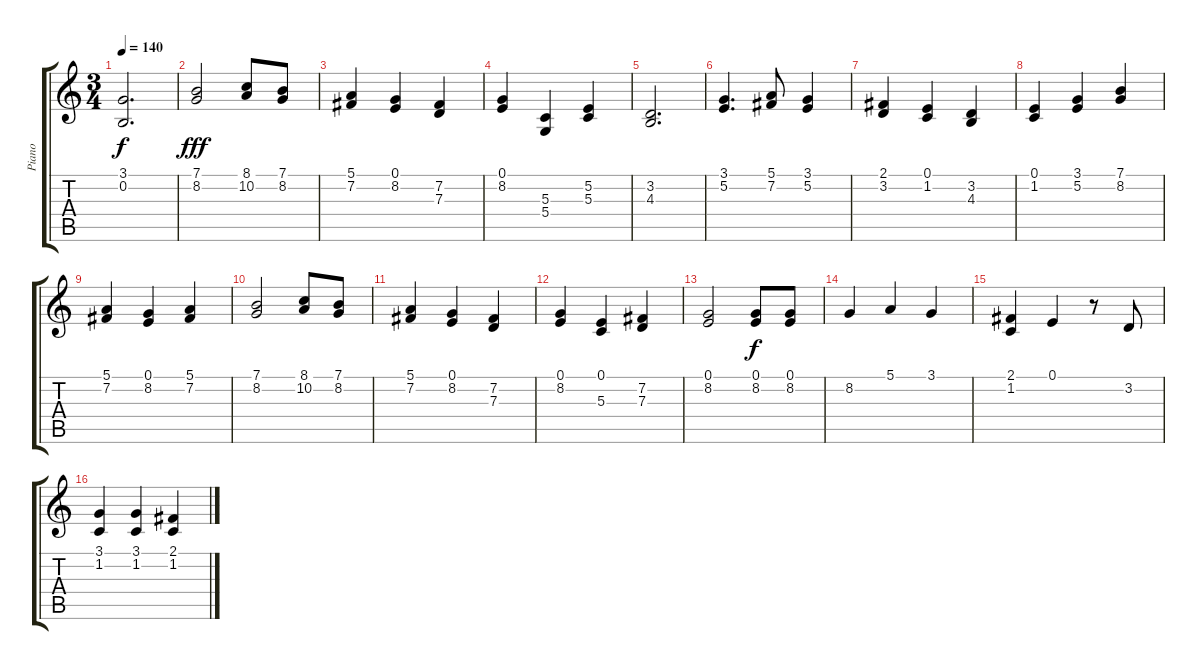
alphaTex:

\track ("Piano" "Piano") {instrument acousticgrandpiano}
\staff {score tabs}
\tuning (E4 B3 G3 D3 A2 E2) {hide}
\ts (3 4)
\tempo 140
\clef g2
\ks c
(3.1 0.2).2{d dy f} |
(7.1 8.2).2{dy fff instrument trombone} (8.1 10.2).8 (7.1 8.2).8 |
(5.1 7.2).4 (0.1 8.2).4 (7.2 7.3).4 |
(0.1 8.2).4 (5.3 5.4).4 (5.2 5.3).4 |
(3.2 4.3).2{d} |
(3.1 5.2).4{d} (5.1 7.2).8 (3.1 5.2).4 |
(2.1 3.2).4 (0.1 1.2).4 (3.2 4.3).4 |
(0.1 1.2).4 (3.1 5.2).4 (7.1 8.2).4 |
(5.1 7.2).4 (0.1 8.2).4 (5.1 7.2).4 |
(7.1 8.2).2 (8.1 10.2).8 (7.1 8.2).8 |
(5.1 7.2).4 (0.1 8.2).4 (7.2 7.3).4 |
(0.1 8.2).4 (0.1 5.3).4 (7.2 7.3).4 |
(0.1 8.2).2 (0.1 8.2).8{dy f instrument accordion} (0.1 8.2).8 |
8.2.4 5.1.4 3.1.4 |
(2.1 1.2).4 0.1.4 r.8 3.2.8 |
(3.1 1.2).4 (3.1 1.2).4 (2.1 1.2).4
